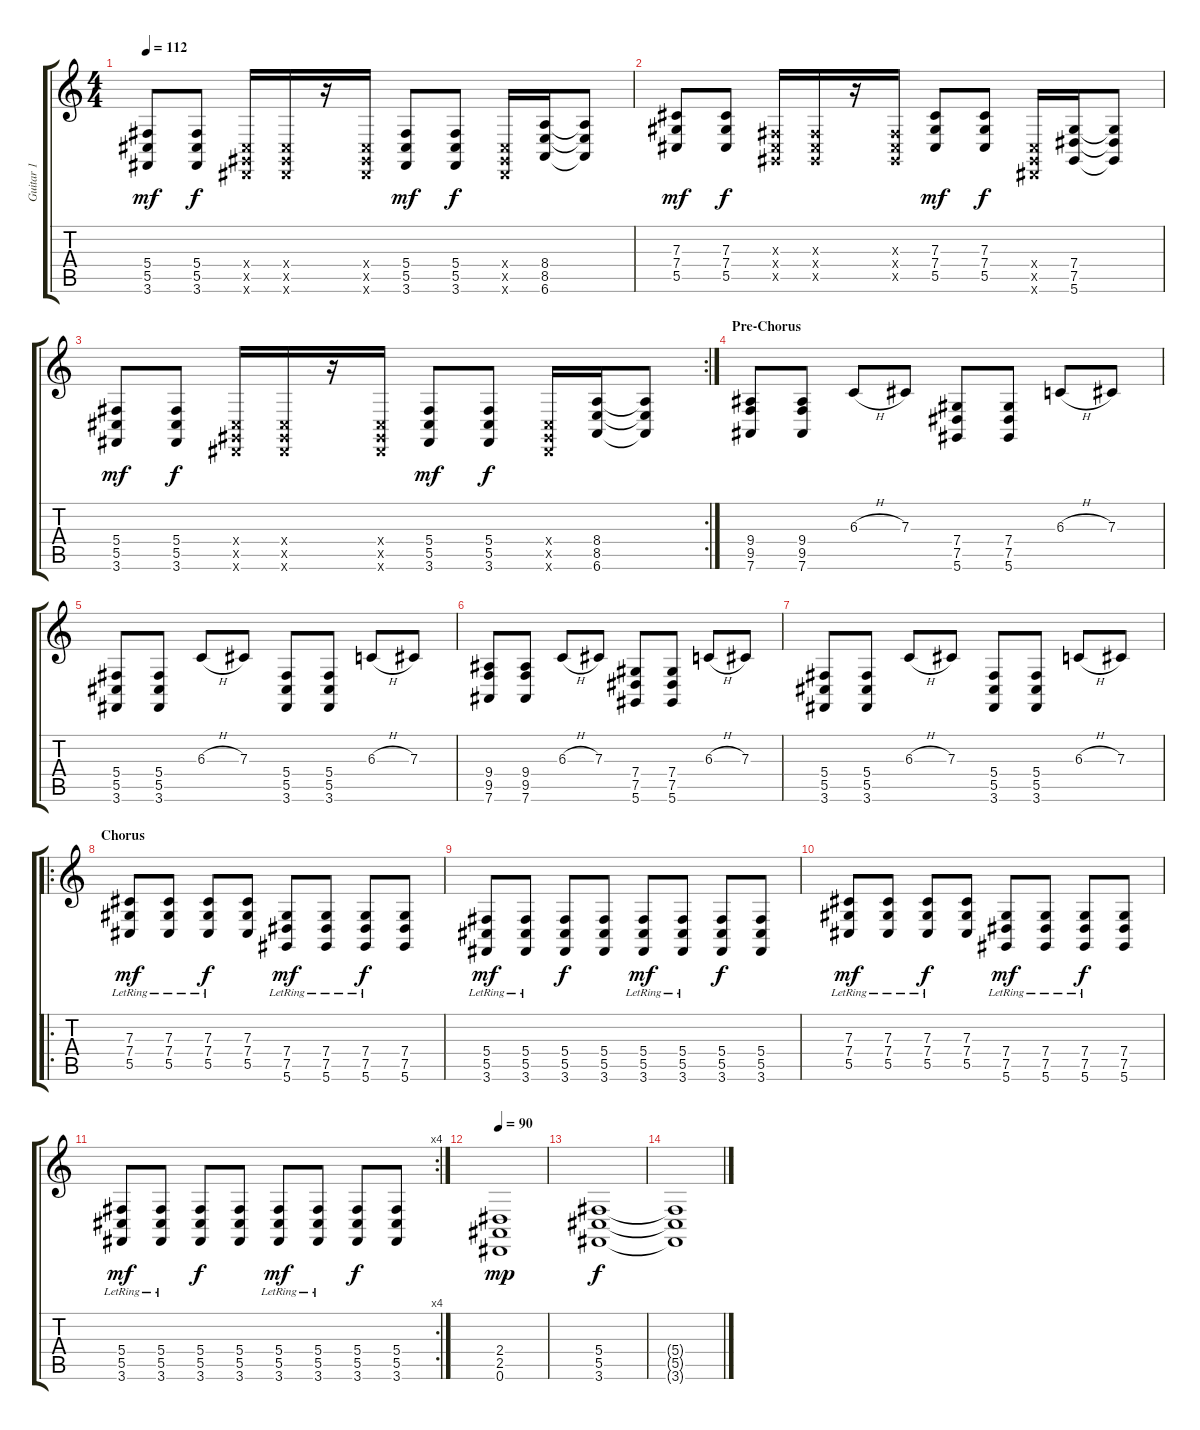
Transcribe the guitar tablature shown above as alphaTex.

\track ("Guitar 1" "Guitar 1") {instrument lead2sawtooth}
\staff {score tabs}
\tuning (Eb4 Bb3 Gb3 Db3 Ab2 Eb2) {hide}
\ts (4 4)
\tempo 112
\clef g2
\ks c
(5.4 5.5 3.6).8{dy mf} (5.4 5.5 3.6).8{dy f} (0.4{x} 0.5{x} 0.6{x}).16 (0.4{x} 0.5{x} 0.6{x}).16 r.16 (0.4{x} 0.5{x} 0.6{x}).16 (5.4 5.5 3.6).8{dy mf} (5.4 5.5 3.6).8{dy f} (0.4{x} 0.5{x} 0.6{x}).16 (8.4 8.5 6.6).16 (8.4{t} 8.5{t} 6.6{t}).8 |
(7.3 7.4 5.5).8{dy mf} (7.3 7.4 5.5).8{dy f} (0.3{x} 0.4{x} 0.5{x}).16 (0.3{x} 0.4{x} 0.5{x}).16 r.16 (0.3{x} 0.4{x} 0.5{x}).16 (7.3 7.4 5.5).8{dy mf} (7.3 7.4 5.5).8{dy f} (0.4{x} 0.5{x} 0.6{x}).16 (7.4 7.5 5.6).16 (7.4{t} 7.5{t} 5.6{t}).8 |
\rc 2
(5.4 5.5 3.6).8{dy mf} (5.4 5.5 3.6).8{dy f} (0.4{x} 0.5{x} 0.6{x}).16 (0.4{x} 0.5{x} 0.6{x}).16 r.16 (0.4{x} 0.5{x} 0.6{x}).16 (5.4 5.5 3.6).8{dy mf} (5.4 5.5 3.6).8{dy f} (0.4{x} 0.5{x} 0.6{x}).16 (8.4 8.5 6.6).16 (8.4{t} 8.5{t} 6.6{t}).8 |
\section ("" "Pre-Chorus")
(9.4 9.5 7.6).8 (9.4 9.5 7.6).8 6.3{h}.8 7.3.8 (7.4 7.5 5.6).8 (7.4 7.5 5.6).8 6.3{h}.8 7.3.8 |
(5.4 5.5 3.6).8 (5.4 5.5 3.6).8 6.3{h}.8 7.3.8 (5.4 5.5 3.6).8 (5.4 5.5 3.6).8 6.3{h}.8 7.3.8 |
(9.4 9.5 7.6).8 (9.4 9.5 7.6).8 6.3{h}.8 7.3.8 (7.4 7.5 5.6).8 (7.4 7.5 5.6).8 6.3{h}.8 7.3.8 |
(5.4 5.5 3.6).8 (5.4 5.5 3.6).8 6.3{h}.8 7.3.8 (5.4 5.5 3.6).8 (5.4 5.5 3.6).8 6.3{h}.8 7.3.8 |
\ro
\section ("" "Chorus")
(7.3{lr} 7.4{lr} 5.5{lr}).8{dy mf} (7.3{lr} 7.4{lr} 5.5{lr}).8 (7.3{lr} 7.4{lr} 5.5{lr}).8{dy f} (7.3 7.4 5.5).8 (7.4{lr} 7.5{lr} 5.6{lr}).8{dy mf} (7.4{lr} 7.5{lr} 5.6{lr}).8 (7.4{lr} 7.5{lr} 5.6{lr}).8{dy f} (7.4 7.5 5.6).8 |
(5.4{lr} 5.5{lr} 3.6{lr}).8{dy mf} (5.4{lr} 5.5{lr} 3.6{lr}).8 (5.4 5.5 3.6).8{dy f} (5.4 5.5 3.6).8 (5.4{lr} 5.5{lr} 3.6{lr}).8{dy mf} (5.4{lr} 5.5{lr} 3.6{lr}).8 (5.4 5.5 3.6).8{dy f} (5.4 5.5 3.6).8 |
(7.3{lr} 7.4{lr} 5.5{lr}).8{dy mf} (7.3{lr} 7.4{lr} 5.5{lr}).8 (7.3{lr} 7.4{lr} 5.5{lr}).8{dy f} (7.3 7.4 5.5).8 (7.4{lr} 7.5{lr} 5.6{lr}).8{dy mf} (7.4{lr} 7.5{lr} 5.6{lr}).8 (7.4{lr} 7.5{lr} 5.6{lr}).8{dy f} (7.4 7.5 5.6).8 |
\rc 4
(5.4{lr} 5.5{lr} 3.6{lr}).8{dy mf} (5.4{lr} 5.5{lr} 3.6{lr}).8 (5.4 5.5 3.6).8{dy f} (5.4 5.5 3.6).8 (5.4{lr} 5.5{lr} 3.6{lr}).8{dy mf} (5.4{lr} 5.5{lr} 3.6{lr}).8 (5.4 5.5 3.6).8{dy f} (5.4 5.5 3.6).8 |
\tempo 90
(2.4 2.5 0.6).1{dy mp} |
(5.4 5.5 3.6).1{dy f volume 1} |
(5.4{t} 5.5{t} 3.6{t}).1
